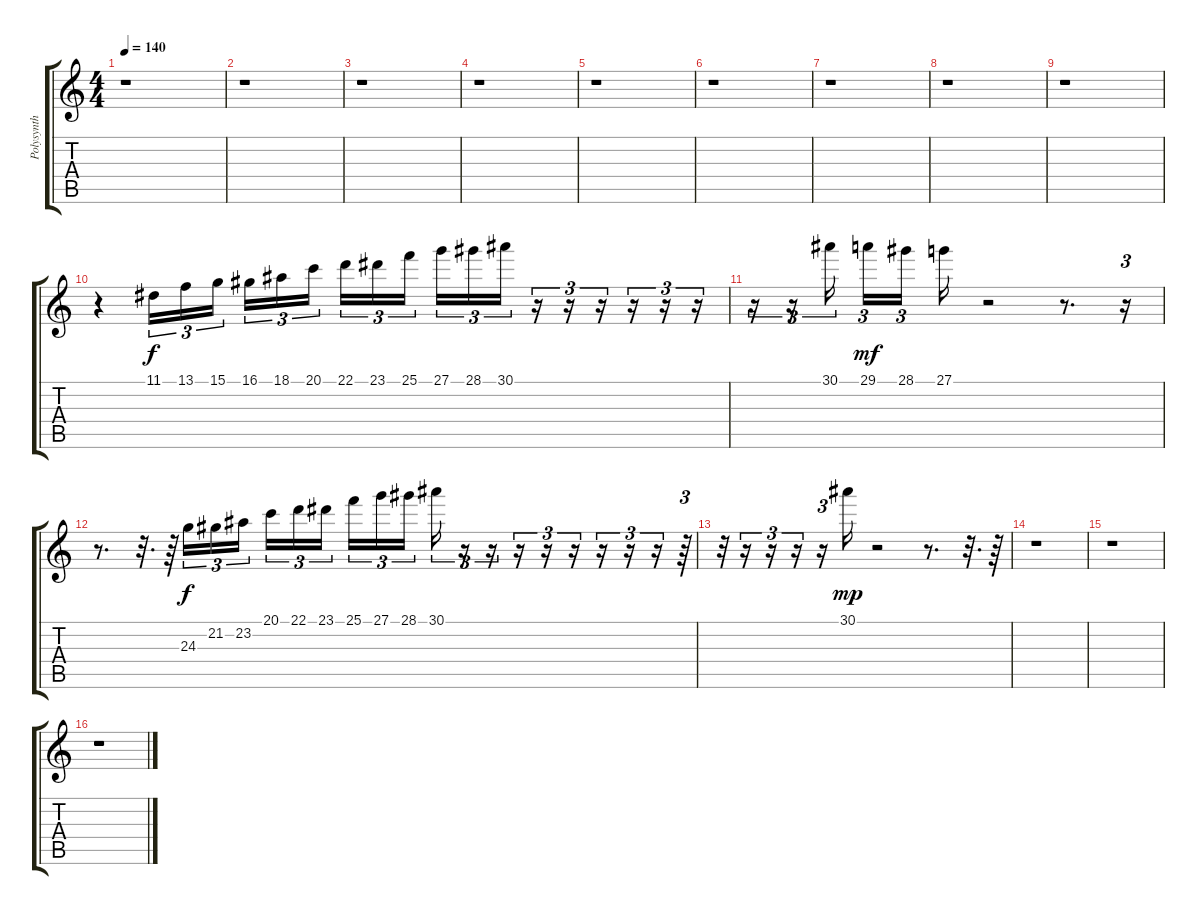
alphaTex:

\track ("Polysynth" "Polysynth") {instrument pad3polysynth}
\staff {score tabs}
\tuning (E4 B3 G3 D3 A2 E2) {hide}
\ts (4 4)
\tempo 140
\clef g2
\ks c
r.1{dy ff} |
r.1 |
r.1 |
r.1 |
r.1 |
r.1 |
r.1 |
r.1 |
r.1 |
r.4 11.1.16{tu (3 2) dy f volume 16 instrument piccolo} 13.1.16{tu (3 2)} 15.1.16{tu (3 2)} 16.1.16{tu (3 2)} 18.1.16{tu (3 2)} 20.1.16{tu (3 2)} 22.1.16{tu (3 2)} 23.1.16{tu (3 2)} 25.1.16{tu (3 2)} 27.1.16{tu (3 2)} 28.1.16{tu (3 2)} 30.1.16{tu (3 2)} r.16{tu (3 2)} r.16{tu (3 2)} r.16{tu (3 2)} r.16{tu (3 2)} r.16{tu (3 2)} r.16{tu (3 2)} |
r.16{tu (3 2)} r.16{tu (3 2)} 30.1.16{tu (3 2)} 29.1.16{tu (3 2) dy mf} 28.1.16{tu (3 2)} 27.1.16 r.2 r.8{d} r.16{tu (3 2)} |
r.8{d} r.32{d} r.64 24.3.16{tu (3 2) dy f} 21.2.16{tu (3 2)} 23.2.16{tu (3 2)} 20.1.16{tu (3 2)} 22.1.16{tu (3 2)} 23.1.16{tu (3 2)} 25.1.16{tu (3 2)} 27.1.16{tu (3 2)} 28.1.16{tu (3 2)} 30.1.16{tu (3 2)} r.16{tu (3 2)} r.16{tu (3 2)} r.16{tu (3 2)} r.16{tu (3 2)} r.16{tu (3 2)} r.16{tu (3 2)} r.16{tu (3 2)} r.16{tu (3 2)} r.64{tu (3 2)} |
r.32 r.16{tu (3 2)} r.16{tu (3 2)} r.16{tu (3 2)} r.16{tu (3 2)} 30.1.16{dy mp} r.2 r.8{d} r.32{d} r.64 |
r.1 |
r.1 |
r.1
